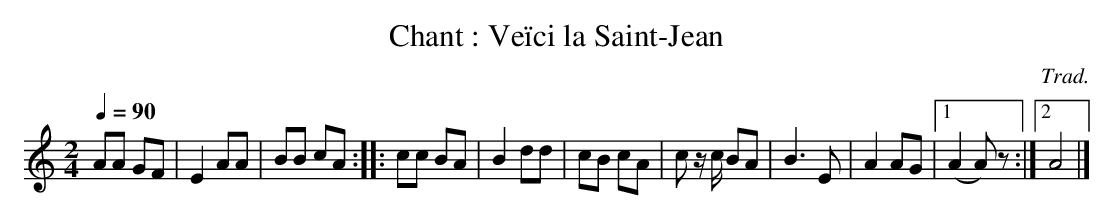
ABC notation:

X:1
T:Chant : Veïci la Saint-Jean
E:12
C:Trad.
M:2/4
L:1/16
K:C
Q:1/4=90
A2A2 G2F2 | E4 A2A2 | B2B2 c2A2 ::\
c2c2 B2A2 | B4 d2d2 | c2B2 c2A2 | c2 z c B2A2 | B6E2 |\
A4 A2G2 |1 (A4 A2) z2 :|2 A8 |]
